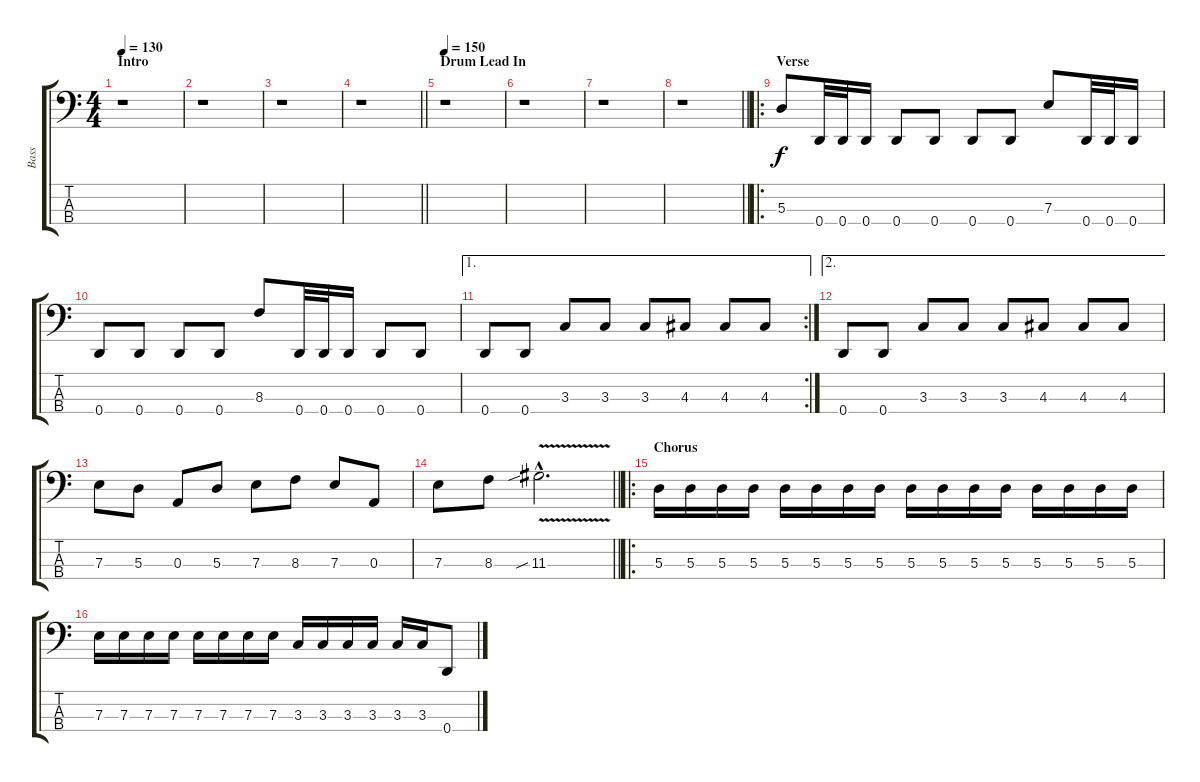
\track ("Bass" "Bass") {instrument electricbasspick}
\staff {score tabs}
\tuning (G2 D2 A1 D1) {hide}
\ts (4 4)
\section ("" "Intro")
\tempo 130
\clef f4
\ks c
r.1{dy f instrument electricbasspick} |
r.1 |
r.1 |
\barLineRight lightlight
r.1 |
\section ("" "Drum Lead In")
\tempo 150
r.1 |
r.1 |
r.1 |
\barLineRight lightlight
r.1 |
\ro
\section ("" "Verse")
5.3.8 0.4.32 0.4.32 0.4.16 0.4.8 0.4.8 0.4.8 0.4.8 7.3.8 0.4.32 0.4.32 0.4.16 |
0.4.8 0.4.8 0.4.8 0.4.8 8.3.8 0.4.32 0.4.32 0.4.16 0.4.8 0.4.8 |
\ae 1
\rc 2
0.4.8 0.4.8 3.3.8 3.3.8 3.3.8 4.3.8 4.3.8 4.3.8 |
\ae 2
0.4.8 0.4.8 3.3.8 3.3.8 3.3.8 4.3.8 4.3.8 4.3.8 |
7.3.8 5.3.8 0.3.8 5.3.8 7.3.8 8.3.8 7.3.8 0.3.8 |
\barLineRight lightlight
7.3.8 8.3.8 11.3{v sib hac}.2{d} |
\ro
\section ("" "Chorus")
5.3.16 5.3.16 5.3.16 5.3.16 5.3.16 5.3.16 5.3.16 5.3.16 5.3.16 5.3.16 5.3.16 5.3.16 5.3.16 5.3.16 5.3.16 5.3.16 |
7.3.16 7.3.16 7.3.16 7.3.16 7.3.16 7.3.16 7.3.16 7.3.16 3.3.16 3.3.16 3.3.16 3.3.16 3.3.16 3.3.16 0.4.8
